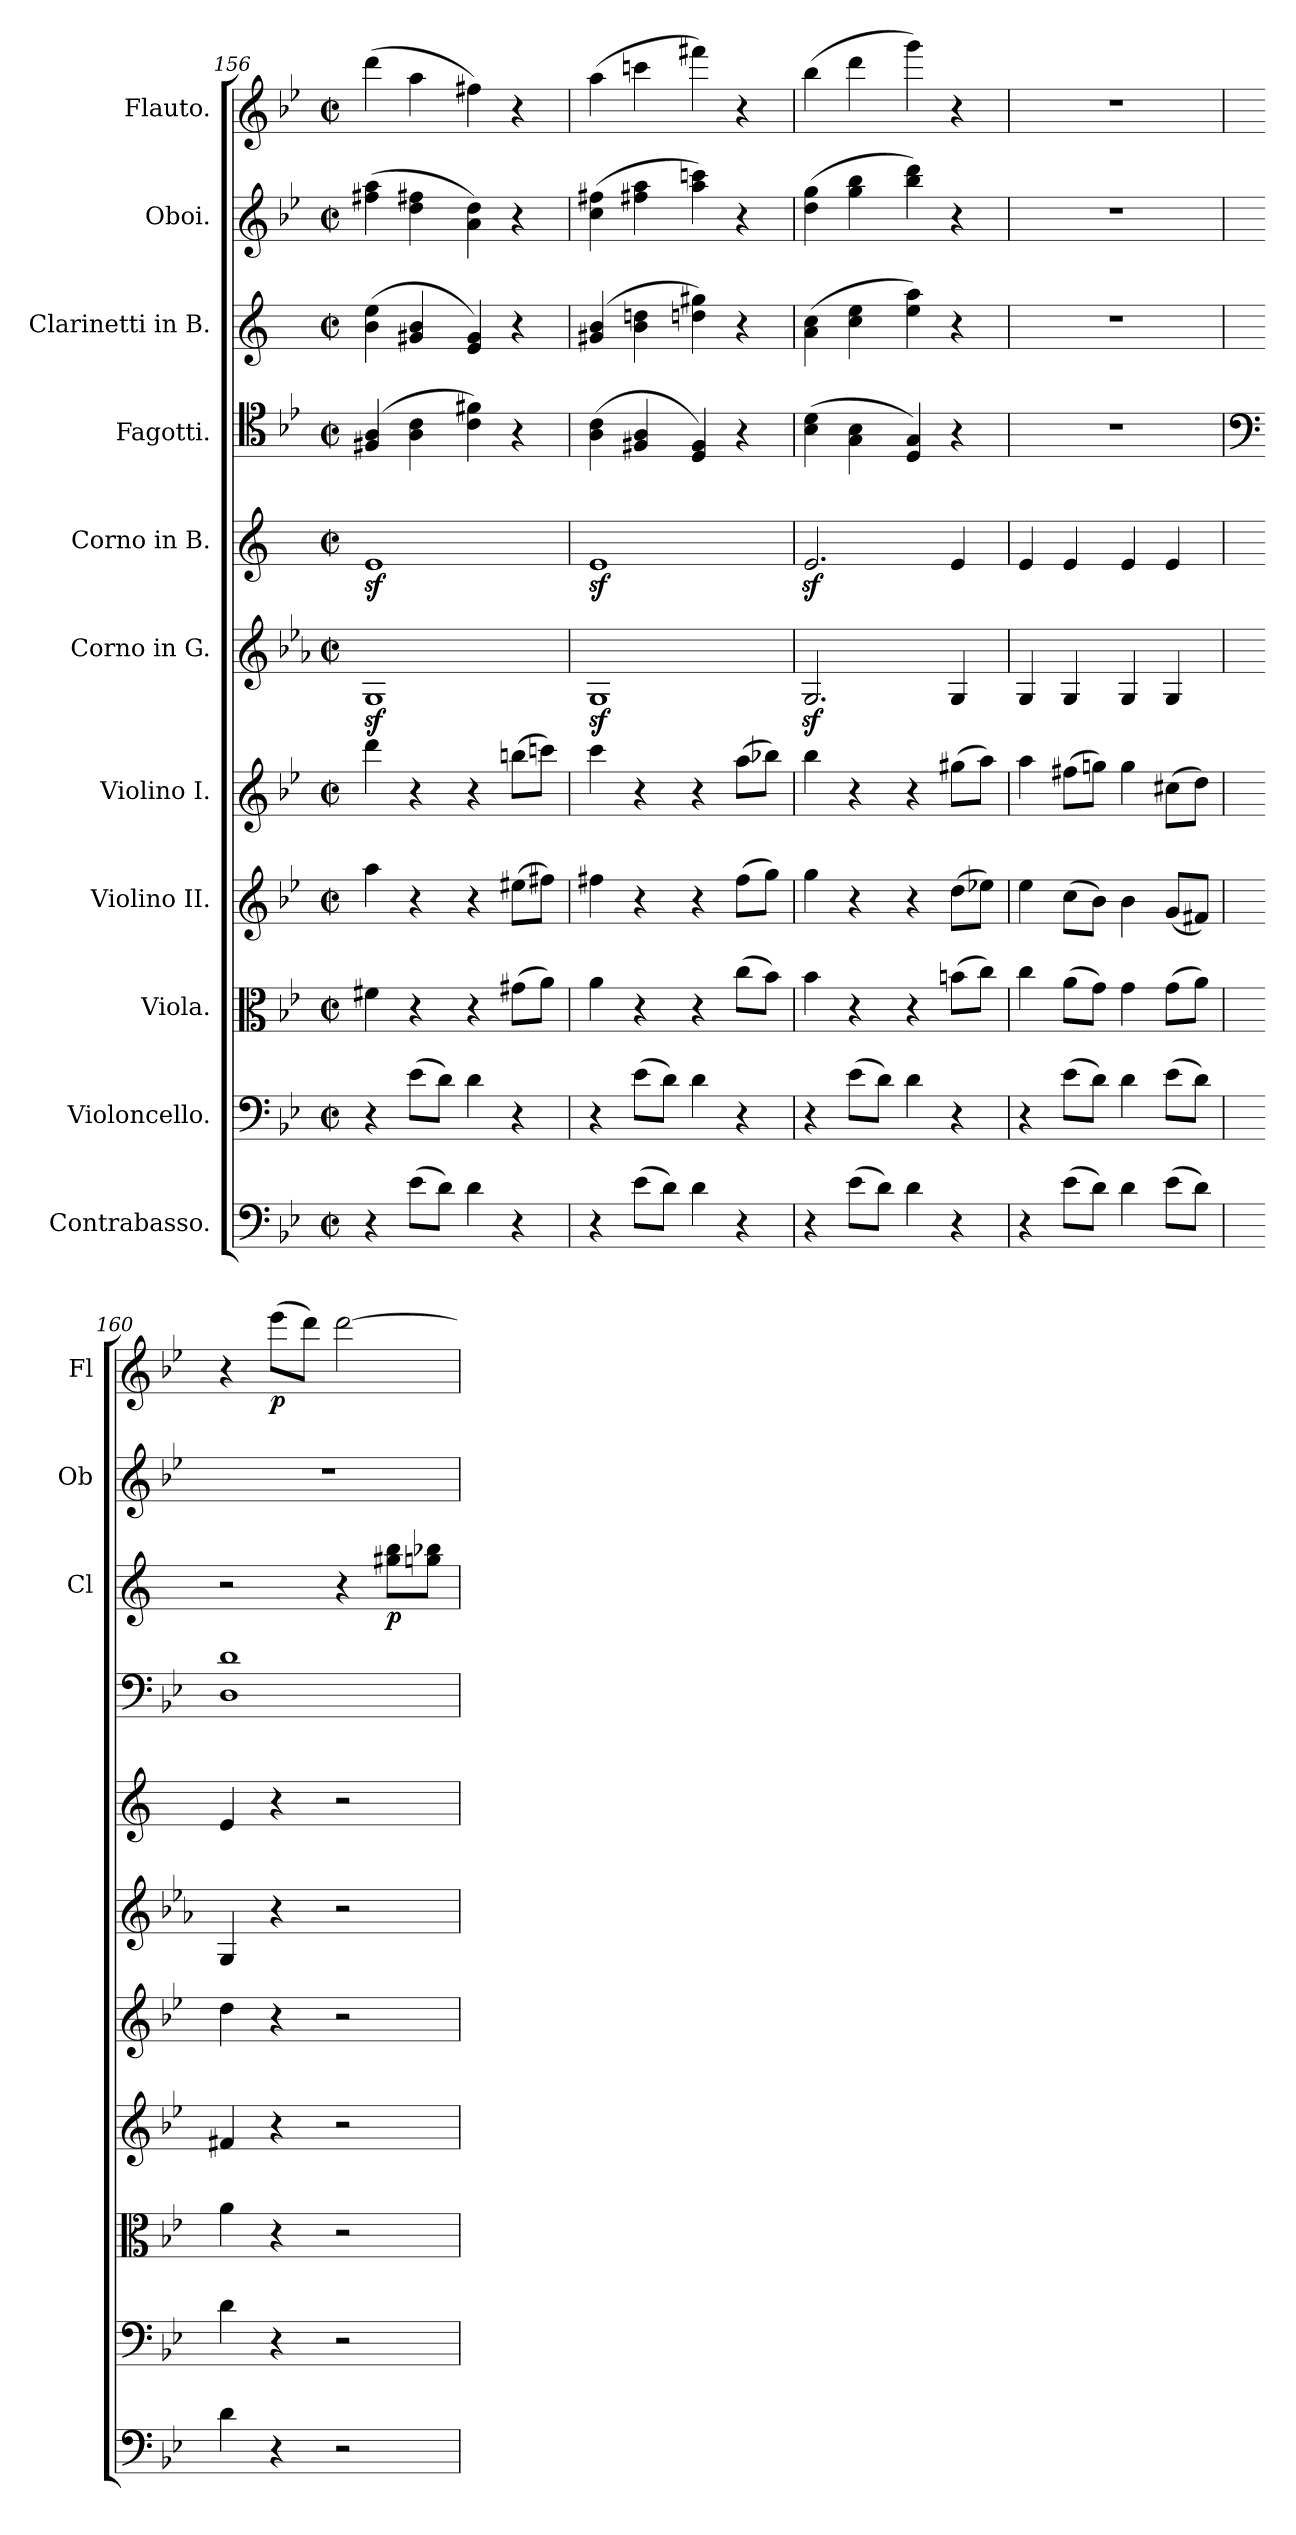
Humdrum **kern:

**kern	**kern	**kern	**kern	**kern	**kern	**kern	**kern	**dynam	**kern	**dynam	**kern	**kern	**dynam
*part11	*part10	*part9	*part8	*part7	*part6	*part5	*part4	*part4	*part3	*part3	*part2	*part1	*part1
*staff11	*staff10	*staff9	*staff8	*staff7	*staff6	*staff5	*staff4	*staff4	*staff3	*staff3	*staff2	*staff1	*staff1
*I"Contrabasso.	*I"Violoncello.	*I"Viola.	*I"Violino II.	*I"Violino I.	*I"Corno in G.	*I"Corno in B.	*I"Fagotti.	*	*I"Clarinetti in B.	*	*I"Oboi.	*I"Flauto.	*
*	*	*	*	*	*	*	*	*	*I'Cl	*	*I'Ob	*I'Fl	*
*clefF4	*clefF4	*clefC3	*clefG2	*clefG2	*clefG2	*clefG2	*clefC4	*	*clefG2	*	*clefG2	*clefG2	*
*ITrd7c12	*	*	*	*	*ITrd3c5	*ITrd1c2	*	*	*ITrd1c2	*	*	*	*
*k[b-e-]	*k[b-e-]	*k[b-e-]	*k[b-e-]	*k[b-e-]	*k[b-e-]	*k[b-e-]	*k[b-e-]	*	*k[b-e-]	*	*k[b-e-]	*k[b-e-]	*
*M2/2	*M2/2	*M2/2	*M2/2	*M2/2	*M2/2	*M2/2	*M2/2	*	*M2/2	*	*M2/2	*M2/2	*
*met(c|)	*met(c|)	*met(c|)	*met(c|)	*met(c|)	*met(c|)	*met(c|)	*met(c|)	*	*met(c|)	*	*met(c|)	*met(c|)	*
=156	=156	=156	=156	=156	=156	=156	=156	=156	=156	=156	=156	=156	=156
4r	4r	4f#X\	4aa\	4ddd\	1Dz<	1dz>	(>4F#X/ 4A/	.	(>4a\ 4dd\	.	(>4ff#X\ 4aa\	(>4ddd\	.
(>8E-\L	(>8e-\L	4r	4r	4r	.	.	4A\ 4c\	.	4f#X/ 4a/	.	4dd\ 4ff#X\	4aa\	.
8D\J)	8d\J)	.	.	.	.	.	.	.	.	.	.	.	.
4D\	4d\	4r	4r	4r	.	.	4c\ 4f#X\)	.	4d/ 4f#/)	.	4a\ 4dd\)	4ff#X\)	.
4r	4r	(>8g#X\L	(>8ee#X\L	(>8bbn\L	.	.	4r	.	4r	.	4r	4r	.
.	.	8a\J)	8ff#X\J)	8cccn\J)	.	.	.	.	.	.	.	.	.
=157	=157	=157	=157	=157	=157	=157	=157	=157	=157	=157	=157	=157	=157
4r	4r	4a\	4ff#X\	4ccc\	1Dz<	1dz>	(>4A\ 4c\	.	(>4f#X/ 4a/	.	(>4cc\ 4ff#X\	(>4aa\	.
(>8E-\L	(>8e-\L	4r	4r	4r	.	.	4F#X/ 4A/	.	4a\ 4ccn\	.	4ff#X\ 4aa\	4cccn\	.
8D\J)	8d\J)	.	.	.	.	.	.	.	.	.	.	.	.
4D\	4d\	4r	4r	4r	.	.	4D/ 4F#/)	.	4ccn\ 4ff#X\)	.	4aa\ 4cccn\)	4fff#X\)	.
4r	4r	(>8cc\L	(>8ff#\L	(>8aa\L	.	.	4r	.	4r	.	4r	4r	.
.	.	8b-\J)	8gg\J)	8bb-X\J)	.	.	.	.	.	.	.	.	.
=158	=158	=158	=158	=158	=158	=158	=158	=158	=158	=158	=158	=158	=158
4r	4r	4b-\	4gg\	4bb-\	2.Dz</	2.dz>/	(>4B-\ 4d\	.	(>4g\ 4b-\	.	(>4dd\ 4gg\	(>4bb-\	.
(>8E-\L	(>8e-\L	4r	4r	4r	.	.	4G\ 4B-\	.	4b-\ 4dd\	.	4gg\ 4bb-\	4ddd\	.
8D\J)	8d\J)	.	.	.	.	.	.	.	.	.	.	.	.
4D\	4d\	4r	4r	4r	.	.	4D/ 4G/)	.	4dd\ 4gg\)	.	4bb-\ 4ddd\)	4ggg\)	.
4r	4r	(>8bn\L	(>8dd\L	(>8gg#X\L	4D/	4d/	4r	.	4r	.	4r	4r	.
.	.	8cc\J)	8ee-X\J)	8aa\J)	.	.	.	.	.	.	.	.	.
=159	=159	=159	=159	=159	=159	=159	=159	=159	=159	=159	=159	=159	=159
4r	4r	4cc\	4ee-\	4aa\	4D/	4d/	1r	.	1r	.	1r	1r	.
(>8E-\L	(>8e-\L	(>8a\L	(>8cc\L	(>8ff#X\L	4D/	4d/	.	.	.	.	.	.	.
8D\J)	8d\J)	8g\J)	8b-\J)	8ggn\J)	.	.	.	.	.	.	.	.	.
4D\	4d\	4g\	4b-\	4gg\	4D/	4d/	.	.	.	.	.	.	.
(>8E-\L	(>8e-\L	(>8g\L	(<8g/L	(>8cc#X\L	4D/	4d/	.	.	.	.	.	.	.
8D\J)	8d\J)	8a\J)	8f#X/J)	8dd\J)	.	.	.	.	.	.	.	.	.
!!LO:LB:g=z
=160	=160	=160	=160	=160	=160	=160	=160	=160	=160	=160	=160	=160	=160
*	*	*	*	*	*	*	*clefF4	*	*	*	*	*	*
!	!	!	!	!	!	!	!	!LO:DY:b	!	!	!	!	!
4D\	4d\	4a\	4f#X/	4dd\	4D/	4d/	1D 1d	other-dynamics	2r	.	1r	4r	.
!	!	!	!	!	!	!	!	!	!	!	!	!	!LO:DY:b
4r	4r	4r	4r	4r	4r	4r	.	.	.	.	.	(>8eee-\L	p
.	.	.	.	.	.	.	.	.	.	.	.	8ddd\J)	.
2r	2r	2r	2r	2r	2r	2r	.	.	4r	.	.	[2ddd\	.
!	!	!	!	!	!	!	!	!	!	!LO:DY:b	!	!	!
.	.	.	.	.	.	.	.	.	8ff#X\ 8aa\L	p	.	.	.
.	.	.	.	.	.	.	.	.	8ffn\ 8aa-X\J	.	.	.	.
=	=	=	=	=	=	=	=	=	=	=	=	=	=
*-	*-	*-	*-	*-	*-	*-	*-	*-	*-	*-	*-	*-	*-
